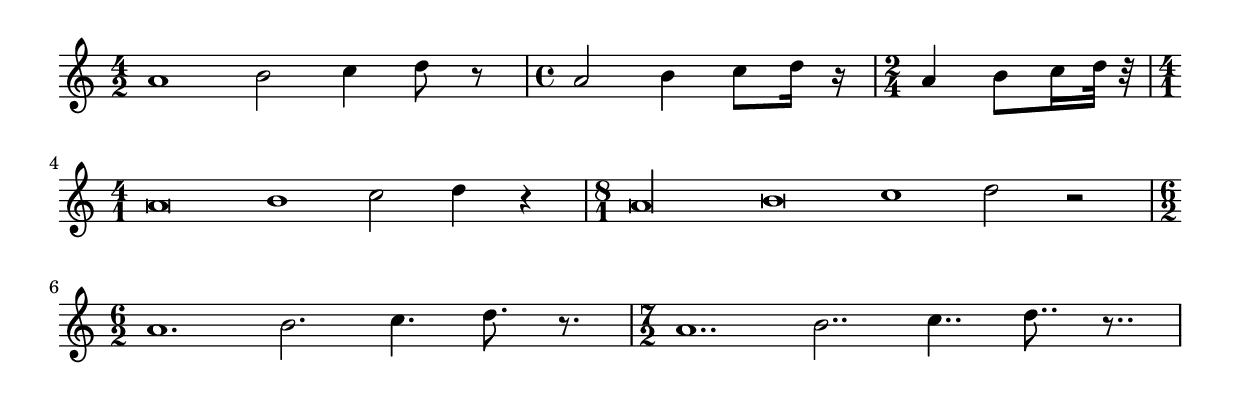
%% DO NOT EDIT this file manually; it is automatically
%% generated from LSR http://lsr.dsi.unimi.it
%% Make any changes in LSR itself, or in Documentation/snippets/new/ ,
%% and then run scripts/auxiliar/makelsr.py
%%
%% This file is in the public domain.
\version "2.16.0"

\header {
  lsrtags = "rhythms"

  texidoc = "
<code>shiftDurations</code> can be used to change the note lengths of a
piece of music.  It takes two arguments - the scaling factor as a power
of two, and the number of dots to be added as a positive integer.

"
  doctitle = "Automatically change durations"
} % begin verbatim


\paper { indent = 0 }

music = \relative c'' { a1 b2 c4 d8 r }

\score {
  \new Voice {
    \time 4/2
    \music
    \time 4/4
    \shiftDurations #1 #0 { \music }
    \time 2/4
    \shiftDurations #2 #0 { \music }
    \time 4/1
    \shiftDurations #-1 #0 { \music }
    \time 8/1
    \shiftDurations #-2 #0 { \music }
    \time 6/2
    \shiftDurations #0 #1 { \music }
    \time 7/2
    \shiftDurations #0 #2 { \music }
  }
}
